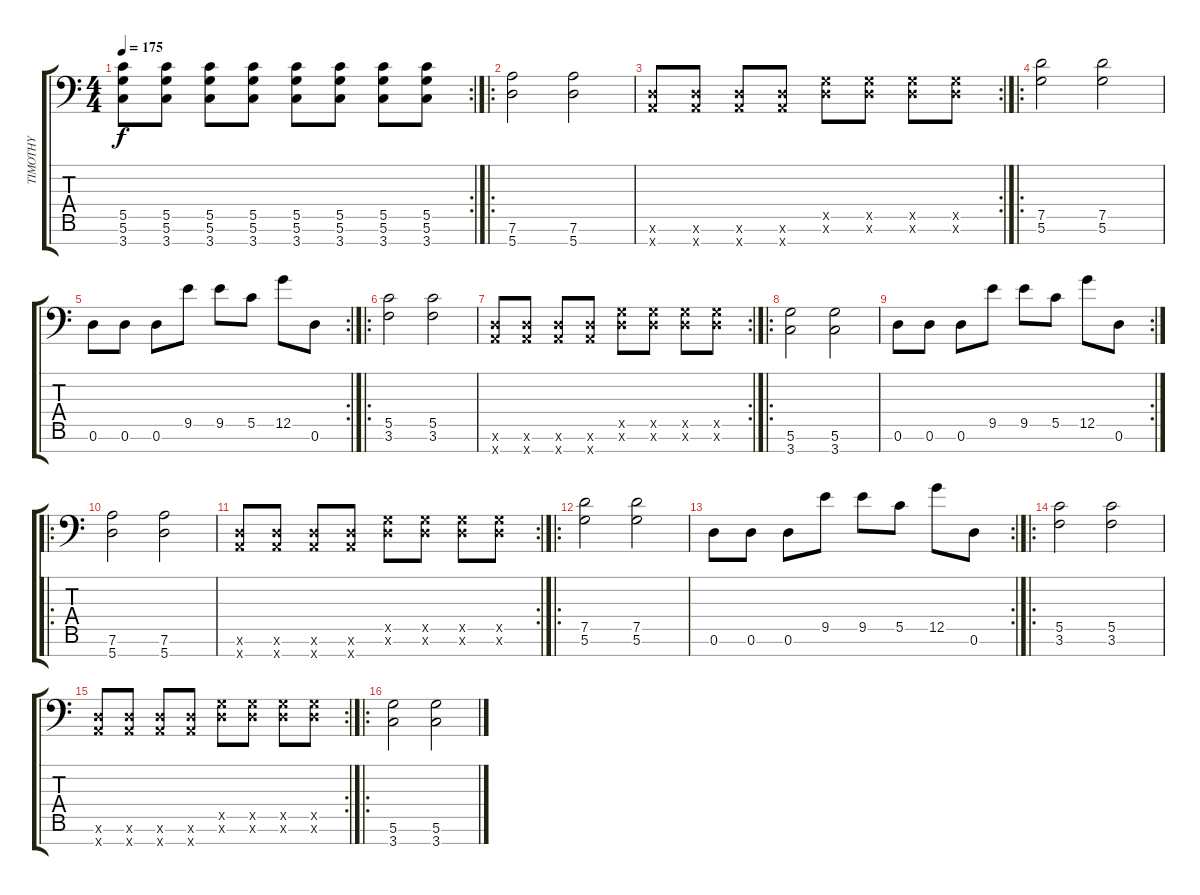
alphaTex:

\track ("TIMOTHY" "TIMOTHY") {instrument distortionguitar}
\staff {score tabs}
\tuning (D4 A3 F3 C3 G2 D2 A1) {hide}
\rc 2
\ts (4 4)
\tempo 175
\clef f4
\ks c
(5.5 5.6 3.7).8{dy f} (5.5 5.6 3.7).8 (5.5 5.6 3.7).8 (5.5 5.6 3.7).8 (5.5 5.6 3.7).8 (5.5 5.6 3.7).8 (5.5 5.6 3.7).8 (5.5 5.6 3.7).8 |
\ro
(7.6 5.7).2{volume 16 balance 8} (7.6 5.7).2 |
\rc 2
(0.6{x} 0.7{x}).8 (0.6{x} 0.7{x}).8 (0.6{x} 0.7{x}).8 (0.6{x} 0.7{x}).8 (0.5{x} 0.6{x}).8 (0.5{x} 0.6{x}).8 (0.5{x} 0.6{x}).8 (0.5{x} 0.6{x}).8 |
\ro
(7.5 5.6).2 (7.5 5.6).2 |
\rc 2
0.6.8 0.6.8 0.6.8 9.5.8 9.5.8 5.5.8 12.5.8 0.6.8 |
\ro
(5.5 3.6).2 (5.5 3.6).2 |
\rc 2
(0.6{x} 0.7{x}).8 (0.6{x} 0.7{x}).8 (0.6{x} 0.7{x}).8 (0.6{x} 0.7{x}).8 (0.5{x} 0.6{x}).8 (0.5{x} 0.6{x}).8 (0.5{x} 0.6{x}).8 (0.5{x} 0.6{x}).8 |
\ro
(5.6 3.7).2 (5.6 3.7).2 |
\rc 2
0.6.8 0.6.8 0.6.8 9.5.8 9.5.8 5.5.8 12.5.8 0.6.8 |
\ro
(7.6 5.7).2{volume 16 balance 8} (7.6 5.7).2 |
\rc 2
(0.6{x} 0.7{x}).8 (0.6{x} 0.7{x}).8 (0.6{x} 0.7{x}).8 (0.6{x} 0.7{x}).8 (0.5{x} 0.6{x}).8 (0.5{x} 0.6{x}).8 (0.5{x} 0.6{x}).8 (0.5{x} 0.6{x}).8 |
\ro
(7.5 5.6).2 (7.5 5.6).2 |
\rc 2
0.6.8 0.6.8 0.6.8 9.5.8 9.5.8 5.5.8 12.5.8 0.6.8 |
\ro
(5.5 3.6).2 (5.5 3.6).2 |
\rc 2
(0.6{x} 0.7{x}).8 (0.6{x} 0.7{x}).8 (0.6{x} 0.7{x}).8 (0.6{x} 0.7{x}).8 (0.5{x} 0.6{x}).8 (0.5{x} 0.6{x}).8 (0.5{x} 0.6{x}).8 (0.5{x} 0.6{x}).8 |
\ro
(5.6 3.7).2 (5.6 3.7).2
